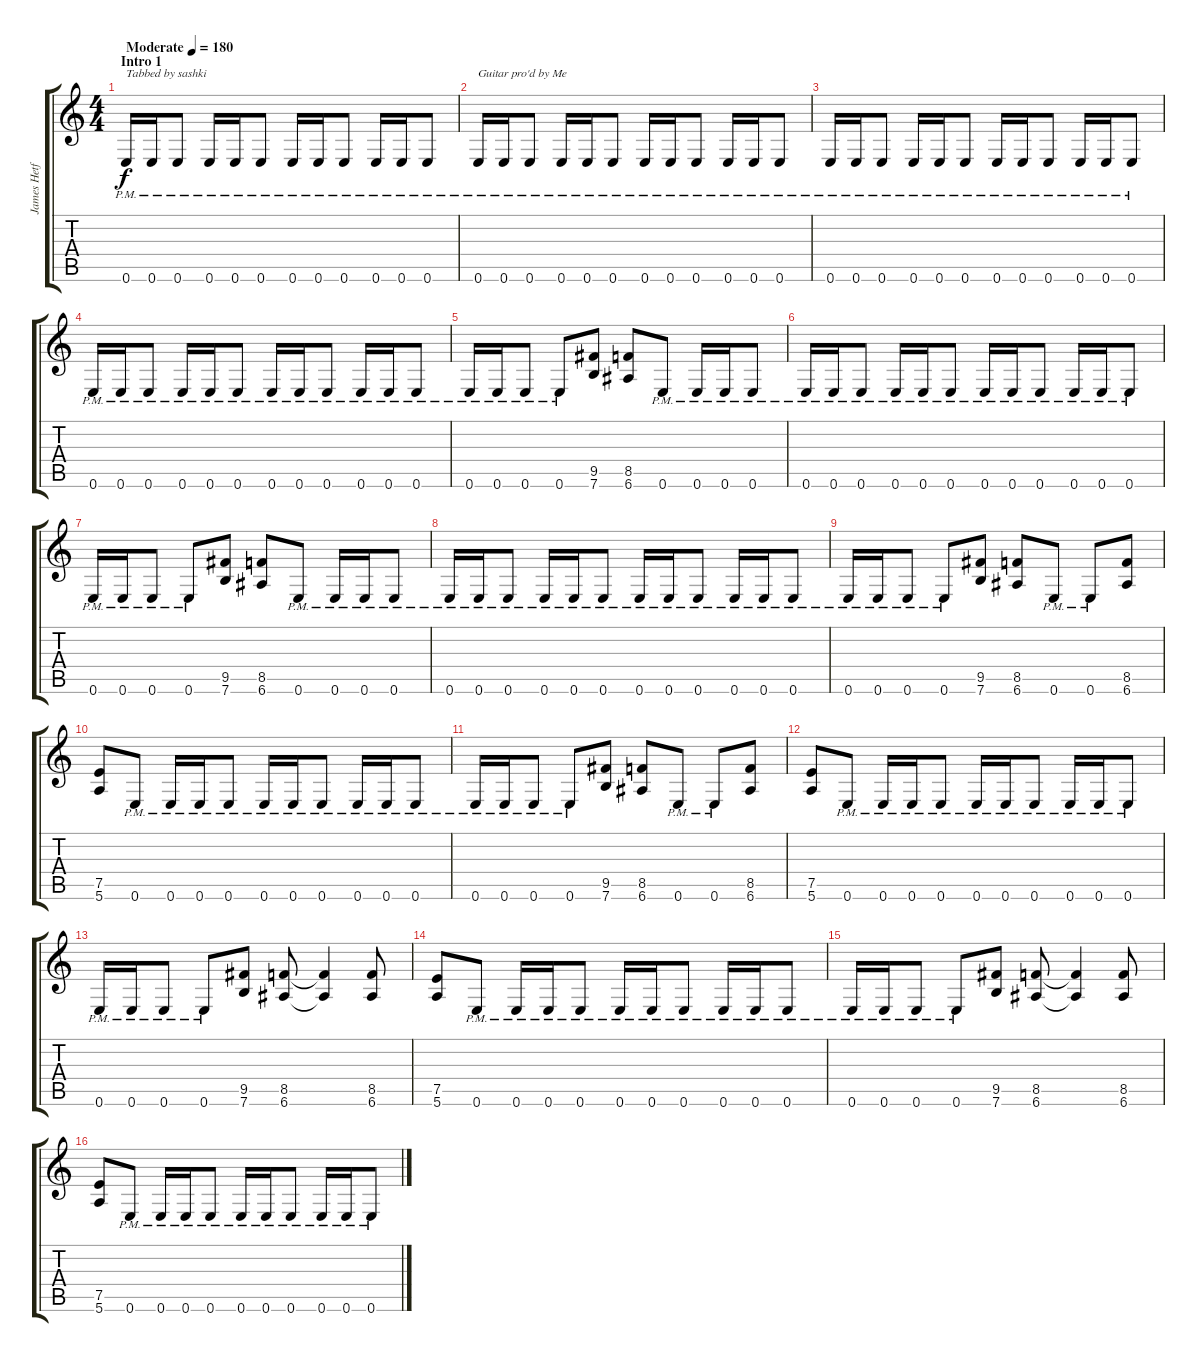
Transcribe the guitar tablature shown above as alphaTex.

\track ("James Hetfield" "James Hetf") {instrument distortionguitar}
\staff {score tabs}
\tuning (E4 B3 G3 D3 A2 E2) {hide}
\ts (4 4)
\section ("" "Intro 1")
\tempo (180 "Moderate")
\clef g2
\ks c
0.6{pm}.16{txt "Tabbed by sashki" dy f instrument distortionguitar} 0.6{pm}.16 0.6{pm}.8 0.6{pm}.16 0.6{pm}.16 0.6{pm}.8 0.6{pm}.16 0.6{pm}.16 0.6{pm}.8 0.6{pm}.16 0.6{pm}.16 0.6{pm}.8 |
0.6{pm}.16{txt "Guitar pro'd by Me"} 0.6{pm}.16 0.6{pm}.8 0.6{pm}.16 0.6{pm}.16 0.6{pm}.8 0.6{pm}.16 0.6{pm}.16 0.6{pm}.8 0.6{pm}.16 0.6{pm}.16 0.6{pm}.8 |
0.6{pm}.16 0.6{pm}.16 0.6{pm}.8 0.6{pm}.16 0.6{pm}.16 0.6{pm}.8 0.6{pm}.16 0.6{pm}.16 0.6{pm}.8 0.6{pm}.16 0.6{pm}.16 0.6{pm}.8 |
0.6{pm}.16 0.6{pm}.16 0.6{pm}.8 0.6{pm}.16 0.6{pm}.16 0.6{pm}.8 0.6{pm}.16 0.6{pm}.16 0.6{pm}.8 0.6{pm}.16 0.6{pm}.16 0.6{pm}.8 |
0.6{pm}.16 0.6{pm}.16 0.6{pm}.8 0.6{pm}.8 (9.5 7.6).8 (8.5 6.6).8 0.6{pm}.8 0.6{pm}.16 0.6{pm}.16 0.6{pm}.8 |
0.6{pm}.16 0.6{pm}.16 0.6{pm}.8 0.6{pm}.16 0.6{pm}.16 0.6{pm}.8 0.6{pm}.16 0.6{pm}.16 0.6{pm}.8 0.6{pm}.16 0.6{pm}.16 0.6{pm}.8 |
0.6{pm}.16 0.6{pm}.16 0.6{pm}.8 0.6{pm}.8 (9.5 7.6).8 (8.5 6.6).8 0.6{pm}.8 0.6{pm}.16 0.6{pm}.16 0.6{pm}.8 |
0.6{pm}.16 0.6{pm}.16 0.6{pm}.8 0.6{pm}.16 0.6{pm}.16 0.6{pm}.8 0.6{pm}.16 0.6{pm}.16 0.6{pm}.8 0.6{pm}.16 0.6{pm}.16 0.6{pm}.8 |
0.6{pm}.16 0.6{pm}.16 0.6{pm}.8 0.6{pm}.8 (9.5 7.6).8 (8.5 6.6).8 0.6{pm}.8 0.6{pm}.8 (8.5 6.6).8 |
(7.5 5.6).8 0.6{pm}.8 0.6{pm}.16 0.6{pm}.16 0.6{pm}.8 0.6{pm}.16 0.6{pm}.16 0.6{pm}.8 0.6{pm}.16 0.6{pm}.16 0.6{pm}.8 |
0.6{pm}.16 0.6{pm}.16 0.6{pm}.8 0.6{pm}.8 (9.5 7.6).8 (8.5 6.6).8 0.6{pm}.8 0.6{pm}.8 (8.5 6.6).8 |
(7.5 5.6).8 0.6{pm}.8 0.6{pm}.16 0.6{pm}.16 0.6{pm}.8 0.6{pm}.16 0.6{pm}.16 0.6{pm}.8 0.6{pm}.16 0.6{pm}.16 0.6{pm}.8 |
0.6{pm}.16 0.6{pm}.16 0.6{pm}.8 0.6{pm}.8 (9.5 7.6).8 (8.5 6.6).8 (8.5{t} 6.6{t}).4 (8.5 6.6).8 |
(7.5 5.6).8 0.6{pm}.8 0.6{pm}.16 0.6{pm}.16 0.6{pm}.8 0.6{pm}.16 0.6{pm}.16 0.6{pm}.8 0.6{pm}.16 0.6{pm}.16 0.6{pm}.8 |
0.6{pm}.16 0.6{pm}.16 0.6{pm}.8 0.6{pm}.8 (9.5 7.6).8 (8.5 6.6).8 (8.5{t} 6.6{t}).4 (8.5 6.6).8 |
(7.5 5.6).8 0.6{pm}.8 0.6{pm}.16 0.6{pm}.16 0.6{pm}.8 0.6{pm}.16 0.6{pm}.16 0.6{pm}.8 0.6{pm}.16 0.6{pm}.16 0.6{pm}.8
